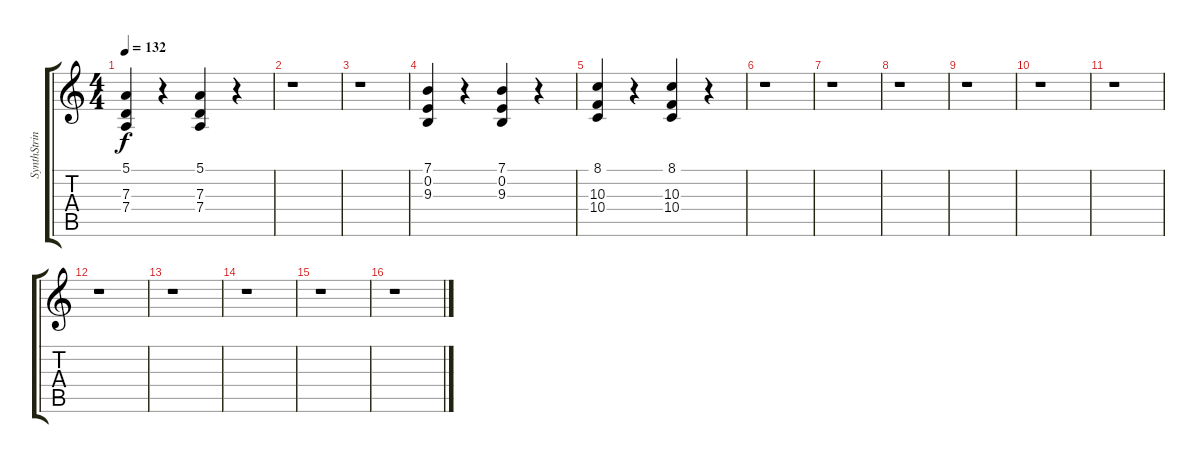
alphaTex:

\track ("SynthString" "SynthStrin") {instrument synthstrings1}
\staff {score tabs}
\tuning (E4 B3 G3 D3 A2 E2) {hide}
\ts (4 4)
\tempo 132
\clef g2
\ks c
(5.1 7.3 7.4).4{dy f} r.4 (5.1 7.3 7.4).4 r.4 |
r.1 |
r.1 |
(7.1 0.2 9.3).4 r.4 (7.1 0.2 9.3).4 r.4 |
(8.1 10.3 10.4).4 r.4 (8.1 10.3 10.4).4 r.4 |
r.1 |
r.1 |
r.1 |
r.1 |
r.1 |
r.1 |
r.1 |
r.1 |
r.1 |
r.1 |
r.1
